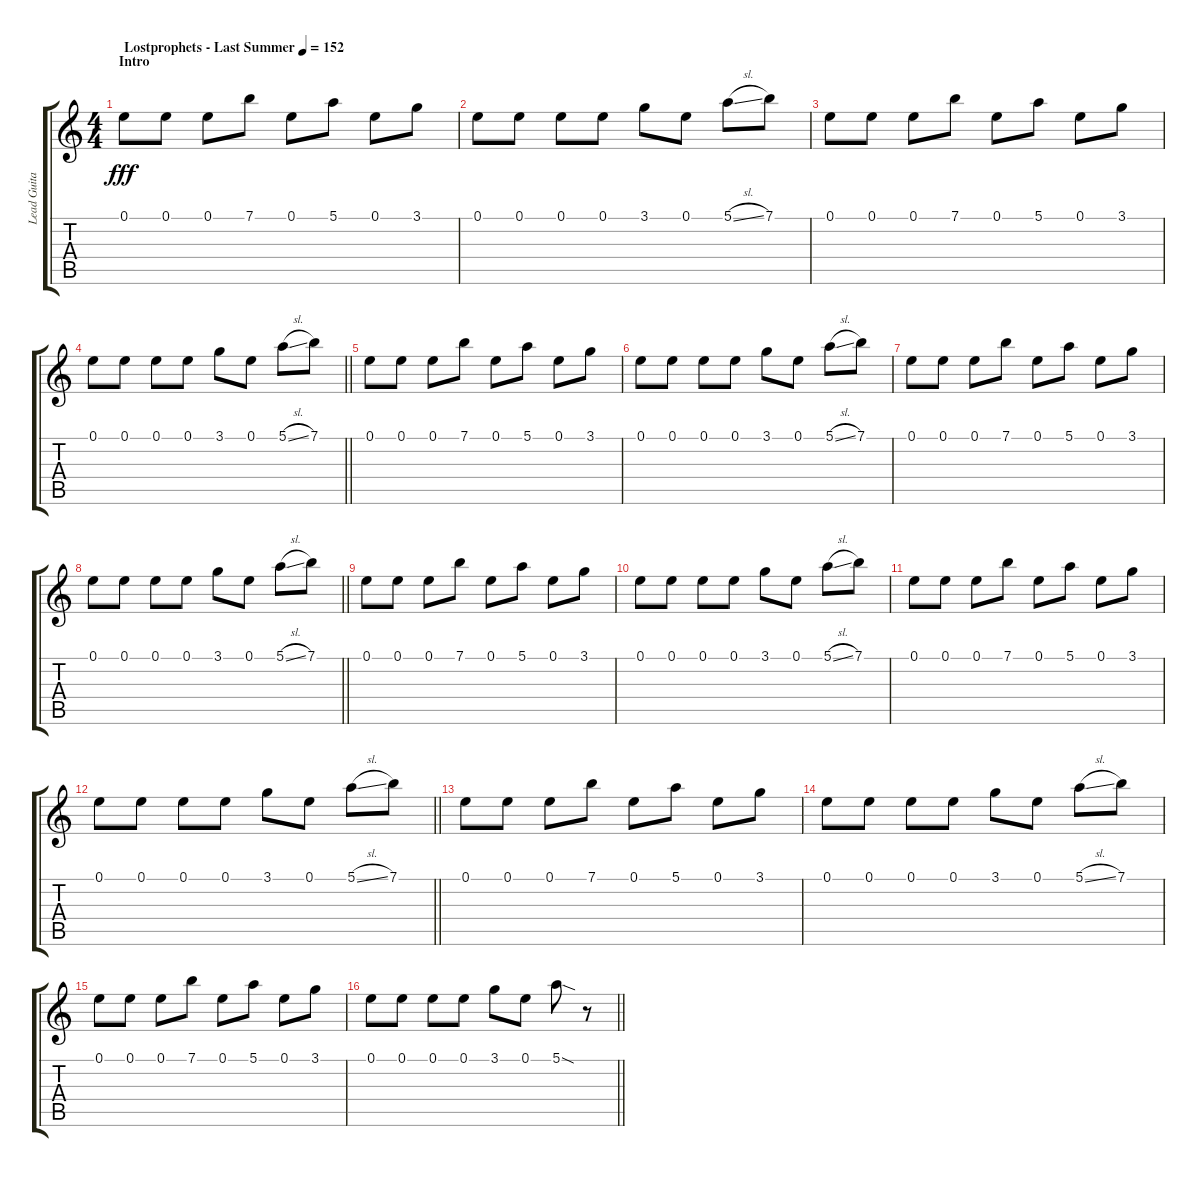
\track ("Lead Guitar" "Lead Guita") {instrument distortionguitar}
\staff {score tabs}
\tuning (E4 B3 G3 D3 A2 D2) {hide}
\ts (4 4)
\section ("" "Intro")
\tempo (152 "Lostprophets - Last Summer")
\clef g2
\ks c
0.1.8{dy fff instrument distortionguitar} 0.1.8 0.1.8 7.1.8 0.1.8 5.1.8 0.1.8 3.1.8 |
0.1.8 0.1.8 0.1.8 0.1.8 3.1.8 0.1.8 5.1{sl}.8 7.1.8 |
0.1.8 0.1.8 0.1.8 7.1.8 0.1.8 5.1.8 0.1.8 3.1.8 |
\barLineRight lightlight
0.1.8 0.1.8 0.1.8 0.1.8 3.1.8 0.1.8 5.1{sl}.8 7.1.8 |
0.1.8 0.1.8 0.1.8 7.1.8 0.1.8 5.1.8 0.1.8 3.1.8 |
0.1.8 0.1.8 0.1.8 0.1.8 3.1.8 0.1.8 5.1{sl}.8 7.1.8 |
0.1.8 0.1.8 0.1.8 7.1.8 0.1.8 5.1.8 0.1.8 3.1.8 |
\barLineRight lightlight
0.1.8 0.1.8 0.1.8 0.1.8 3.1.8 0.1.8 5.1{sl}.8 7.1.8 |
0.1.8 0.1.8 0.1.8 7.1.8 0.1.8 5.1.8 0.1.8 3.1.8 |
0.1.8 0.1.8 0.1.8 0.1.8 3.1.8 0.1.8 5.1{sl}.8 7.1.8 |
0.1.8 0.1.8 0.1.8 7.1.8 0.1.8 5.1.8 0.1.8 3.1.8 |
\barLineRight lightlight
0.1.8 0.1.8 0.1.8 0.1.8 3.1.8 0.1.8 5.1{sl}.8 7.1.8 |
0.1.8 0.1.8 0.1.8 7.1.8 0.1.8 5.1.8 0.1.8 3.1.8 |
0.1.8 0.1.8 0.1.8 0.1.8 3.1.8 0.1.8 5.1{sl}.8 7.1.8 |
0.1.8 0.1.8 0.1.8 7.1.8 0.1.8 5.1.8 0.1.8 3.1.8 |
\barLineRight lightlight
0.1.8 0.1.8 0.1.8 0.1.8 3.1.8 0.1.8 5.1{sod}.8 r.8
